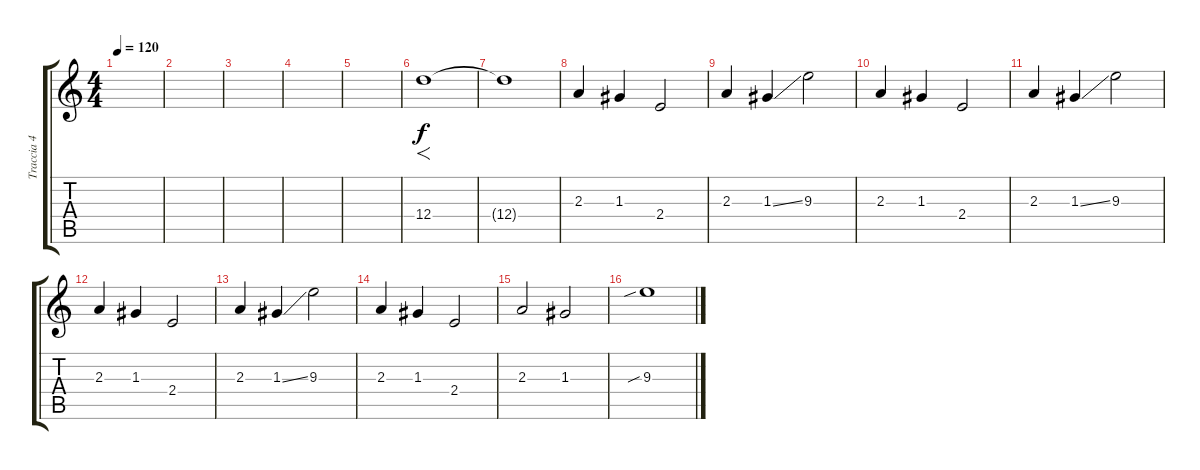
\track ("Traccia 4" "Traccia 4") {instrument distortionguitar}
\staff {score tabs}
\tuning (E4 B3 G3 D3 A2 E2) {hide}
\ts (4 4)
\tempo 120
\clef g2
\ks c
|
|
|
|
|
12.4.1{f} |
12.4{t}.1 |
2.3.4 1.3.4 2.4.2 |
2.3.4 1.3{ss}.4 9.3.2 |
2.3.4 1.3.4 2.4.2 |
2.3.4 1.3{ss}.4 9.3.2 |
2.3.4 1.3.4 2.4.2 |
2.3.4 1.3{ss}.4 9.3.2 |
2.3.4 1.3.4 2.4.2 |
2.3.2 1.3.2 |
9.3{sib}.1
